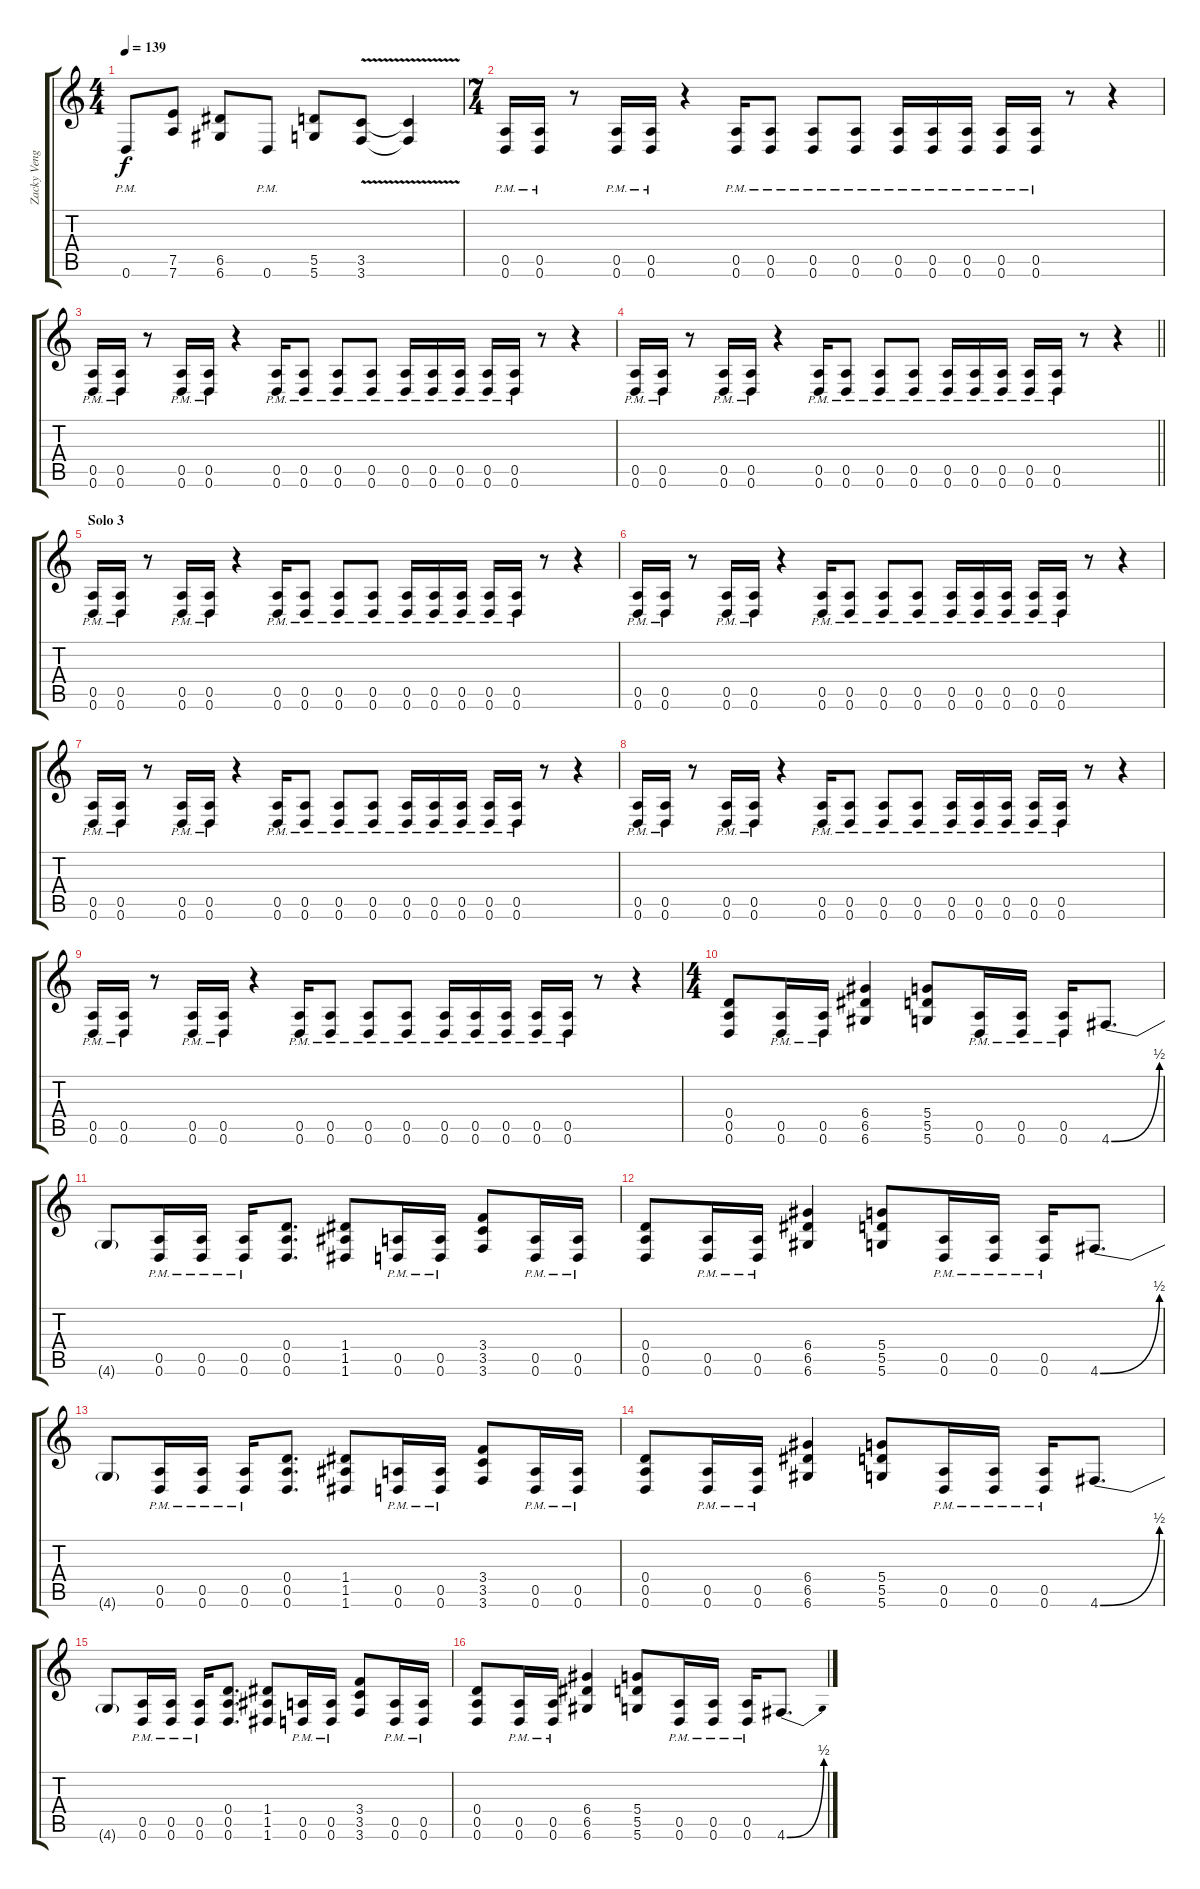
\track ("Zacky Vengence" "Zacky Veng") {instrument distortionguitar}
\staff {score tabs}
\tuning (E4 B3 G3 D3 A2 D2) {hide}
\ts (4 4)
\tempo 139
\clef g2
\ks c
0.6{pm}.8{dy f} (7.5 7.6).8 (6.5 6.6).8 0.6{pm}.8 (5.5 5.6).8 (3.5{v} 3.6{v}).8 (3.5{t} 3.6{t}).4 |
\ts (7 4)
(0.5{pm} 0.6{pm}).16 (0.5{pm} 0.6{pm}).16 r.8 (0.5{pm} 0.6{pm}).16 (0.5{pm} 0.6{pm}).16 r.4 (0.5{pm} 0.6{pm}).16 (0.5{pm} 0.6{pm}).8 (0.5{pm} 0.6{pm}).8 (0.5{pm} 0.6{pm}).8 (0.5{pm} 0.6{pm}).16 (0.5{pm} 0.6{pm}).16 (0.5{pm} 0.6{pm}).16 (0.5{pm} 0.6{pm}).16 (0.5{pm} 0.6{pm}).16 r.8 r.4 |
(0.5{pm} 0.6{pm}).16 (0.5{pm} 0.6{pm}).16 r.8 (0.5{pm} 0.6{pm}).16 (0.5{pm} 0.6{pm}).16 r.4 (0.5{pm} 0.6{pm}).16 (0.5{pm} 0.6{pm}).8 (0.5{pm} 0.6{pm}).8 (0.5{pm} 0.6{pm}).8 (0.5{pm} 0.6{pm}).16 (0.5{pm} 0.6{pm}).16 (0.5{pm} 0.6{pm}).16 (0.5{pm} 0.6{pm}).16 (0.5{pm} 0.6{pm}).16 r.8 r.4 |
\barLineRight lightlight
(0.5{pm} 0.6{pm}).16 (0.5{pm} 0.6{pm}).16 r.8 (0.5{pm} 0.6{pm}).16 (0.5{pm} 0.6{pm}).16 r.4 (0.5{pm} 0.6{pm}).16 (0.5{pm} 0.6{pm}).8 (0.5{pm} 0.6{pm}).8 (0.5{pm} 0.6{pm}).8 (0.5{pm} 0.6{pm}).16 (0.5{pm} 0.6{pm}).16 (0.5{pm} 0.6{pm}).16 (0.5{pm} 0.6{pm}).16 (0.5{pm} 0.6{pm}).16 r.8 r.4 |
\section ("" "Solo 3")
(0.5{pm} 0.6{pm}).16 (0.5{pm} 0.6{pm}).16 r.8 (0.5{pm} 0.6{pm}).16 (0.5{pm} 0.6{pm}).16 r.4 (0.5{pm} 0.6{pm}).16 (0.5{pm} 0.6{pm}).8 (0.5{pm} 0.6{pm}).8 (0.5{pm} 0.6{pm}).8 (0.5{pm} 0.6{pm}).16 (0.5{pm} 0.6{pm}).16 (0.5{pm} 0.6{pm}).16 (0.5{pm} 0.6{pm}).16 (0.5{pm} 0.6{pm}).16 r.8 r.4 |
(0.5{pm} 0.6{pm}).16 (0.5{pm} 0.6{pm}).16 r.8 (0.5{pm} 0.6{pm}).16 (0.5{pm} 0.6{pm}).16 r.4 (0.5{pm} 0.6{pm}).16 (0.5{pm} 0.6{pm}).8 (0.5{pm} 0.6{pm}).8 (0.5{pm} 0.6{pm}).8 (0.5{pm} 0.6{pm}).16 (0.5{pm} 0.6{pm}).16 (0.5{pm} 0.6{pm}).16 (0.5{pm} 0.6{pm}).16 (0.5{pm} 0.6{pm}).16 r.8 r.4 |
(0.5{pm} 0.6{pm}).16 (0.5{pm} 0.6{pm}).16 r.8 (0.5{pm} 0.6{pm}).16 (0.5{pm} 0.6{pm}).16 r.4 (0.5{pm} 0.6{pm}).16 (0.5{pm} 0.6{pm}).8 (0.5{pm} 0.6{pm}).8 (0.5{pm} 0.6{pm}).8 (0.5{pm} 0.6{pm}).16 (0.5{pm} 0.6{pm}).16 (0.5{pm} 0.6{pm}).16 (0.5{pm} 0.6{pm}).16 (0.5{pm} 0.6{pm}).16 r.8 r.4 |
(0.5{pm} 0.6{pm}).16 (0.5{pm} 0.6{pm}).16 r.8 (0.5{pm} 0.6{pm}).16 (0.5{pm} 0.6{pm}).16 r.4 (0.5{pm} 0.6{pm}).16 (0.5{pm} 0.6{pm}).8 (0.5{pm} 0.6{pm}).8 (0.5{pm} 0.6{pm}).8 (0.5{pm} 0.6{pm}).16 (0.5{pm} 0.6{pm}).16 (0.5{pm} 0.6{pm}).16 (0.5{pm} 0.6{pm}).16 (0.5{pm} 0.6{pm}).16 r.8 r.4 |
(0.5{pm} 0.6{pm}).16 (0.5{pm} 0.6{pm}).16 r.8 (0.5{pm} 0.6{pm}).16 (0.5{pm} 0.6{pm}).16 r.4 (0.5{pm} 0.6{pm}).16 (0.5{pm} 0.6{pm}).8 (0.5{pm} 0.6{pm}).8 (0.5{pm} 0.6{pm}).8 (0.5{pm} 0.6{pm}).16 (0.5{pm} 0.6{pm}).16 (0.5{pm} 0.6{pm}).16 (0.5{pm} 0.6{pm}).16 (0.5{pm} 0.6{pm}).16 r.8 r.4 |
\ts (4 4)
(0.4 0.5 0.6).8 (0.5{pm} 0.6{pm}).16 (0.5{pm} 0.6{pm}).16 (6.4 6.5 6.6).4 (5.4 5.5 5.6).8 (0.5{pm} 0.6{pm}).16 (0.5{pm} 0.6{pm}).16 (0.5{pm} 0.6{pm}).16 4.6{be (bend 0 0 60 2)}.8{d} |
4.6{t}.8 (0.5{pm} 0.6{pm}).16 (0.5{pm} 0.6{pm}).16 (0.5{pm} 0.6{pm}).16 (0.4 0.5 0.6).8{d} (1.4 1.5 1.6).8 (0.5{pm} 0.6{pm}).16 (0.5{pm} 0.6{pm}).16 (3.4 3.5 3.6).8 (0.5{pm} 0.6{pm}).16 (0.5{pm} 0.6{pm}).16 |
(0.4 0.5 0.6).8 (0.5{pm} 0.6{pm}).16 (0.5{pm} 0.6{pm}).16 (6.4 6.5 6.6).4 (5.4 5.5 5.6).8 (0.5{pm} 0.6{pm}).16 (0.5{pm} 0.6{pm}).16 (0.5{pm} 0.6{pm}).16 4.6{be (bend 0 0 60 2)}.8{d} |
4.6{t}.8 (0.5{pm} 0.6{pm}).16 (0.5{pm} 0.6{pm}).16 (0.5{pm} 0.6{pm}).16 (0.4 0.5 0.6).8{d} (1.4 1.5 1.6).8 (0.5{pm} 0.6{pm}).16 (0.5{pm} 0.6{pm}).16 (3.4 3.5 3.6).8 (0.5{pm} 0.6{pm}).16 (0.5{pm} 0.6{pm}).16 |
(0.4 0.5 0.6).8 (0.5{pm} 0.6{pm}).16 (0.5{pm} 0.6{pm}).16 (6.4 6.5 6.6).4 (5.4 5.5 5.6).8 (0.5{pm} 0.6{pm}).16 (0.5{pm} 0.6{pm}).16 (0.5{pm} 0.6{pm}).16 4.6{be (bend 0 0 60 2)}.8{d} |
4.6{t}.8 (0.5{pm} 0.6{pm}).16 (0.5{pm} 0.6{pm}).16 (0.5{pm} 0.6{pm}).16 (0.4 0.5 0.6).8{d} (1.4 1.5 1.6).8 (0.5{pm} 0.6{pm}).16 (0.5{pm} 0.6{pm}).16 (3.4 3.5 3.6).8 (0.5{pm} 0.6{pm}).16 (0.5{pm} 0.6{pm}).16 |
(0.4 0.5 0.6).8 (0.5{pm} 0.6{pm}).16 (0.5{pm} 0.6{pm}).16 (6.4 6.5 6.6).4 (5.4 5.5 5.6).8 (0.5{pm} 0.6{pm}).16 (0.5{pm} 0.6{pm}).16 (0.5{pm} 0.6{pm}).16 4.6{be (bend 0 0 60 2)}.8{d}
